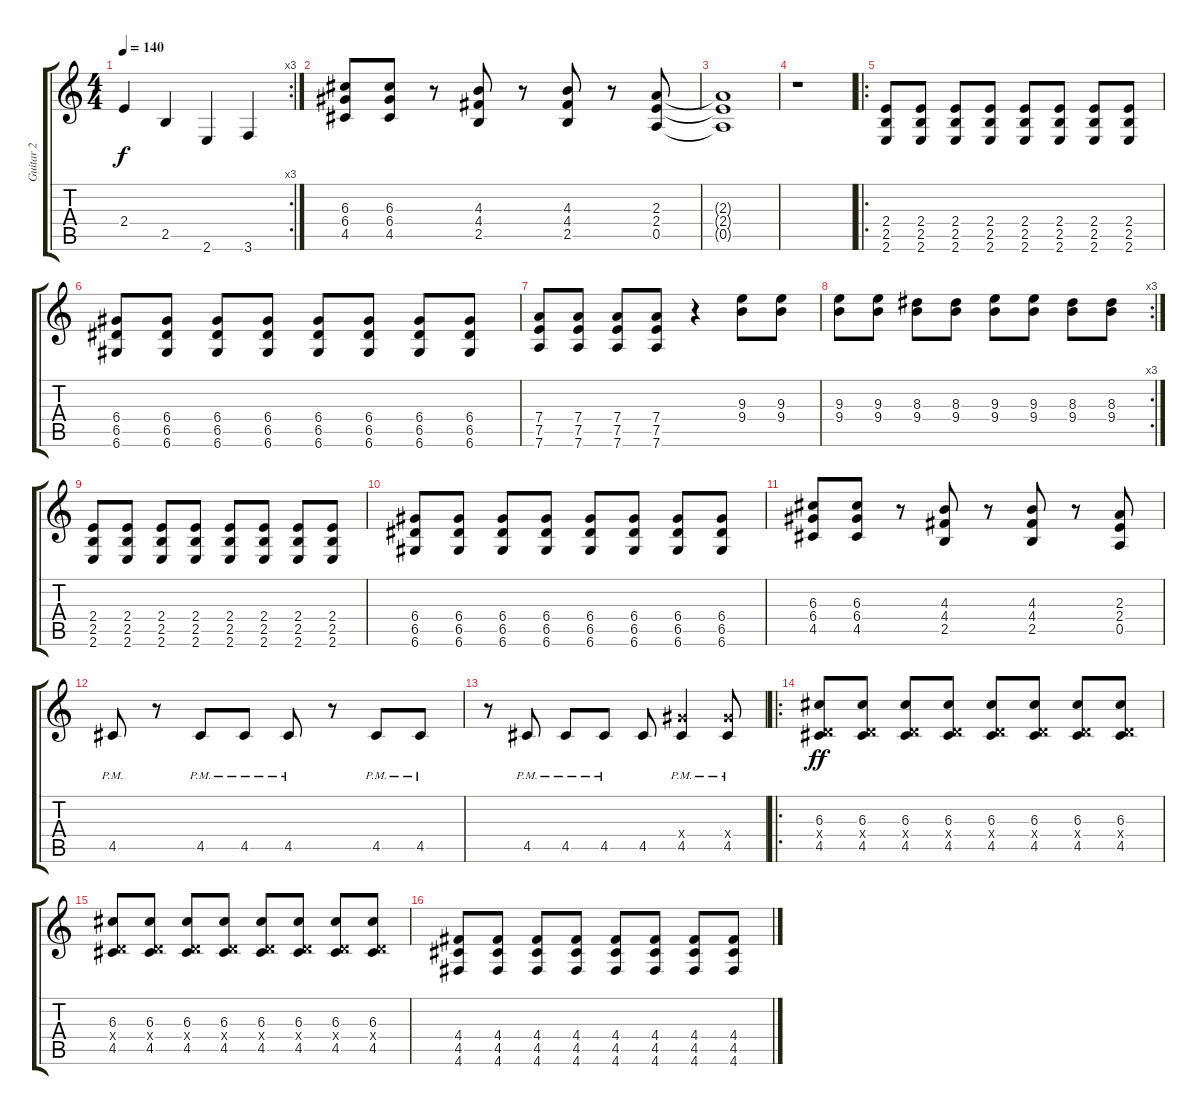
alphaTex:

\track ("Guitar 2" "Guitar 2") {instrument distortionguitar}
\staff {score tabs}
\tuning (E4 B3 G3 D3 A2 D2) {hide}
\rc 3
\ts (4 4)
\tempo 140
\clef g2
\ks c
2.4{t}.4{dy f} 2.5.4 2.6.4 3.6.4 |
(6.3 6.4 4.5).8 (6.3 6.4 4.5).8 r.8 (4.3 4.4 2.5).8 r.8 (4.3 4.4 2.5).8 r.8 (2.3 2.4 0.5).8 |
(2.3{t} 2.4{t} 0.5{t}).1 |
r.1 |
\ro
(2.4 2.5 2.6).8 (2.4 2.5 2.6).8 (2.4 2.5 2.6).8 (2.4 2.5 2.6).8 (2.4 2.5 2.6).8 (2.4 2.5 2.6).8 (2.4 2.5 2.6).8 (2.4 2.5 2.6).8 |
(6.4 6.5 6.6).8 (6.4 6.5 6.6).8 (6.4 6.5 6.6).8 (6.4 6.5 6.6).8 (6.4 6.5 6.6).8 (6.4 6.5 6.6).8 (6.4 6.5 6.6).8 (6.4 6.5 6.6).8 |
(7.4 7.5 7.6).8 (7.4 7.5 7.6).8 (7.4 7.5 7.6).8 (7.4 7.5 7.6).8 r.4 (9.3 9.4).8 (9.3 9.4).8 |
\rc 3
(9.3 9.4).8 (9.3 9.4).8 (8.3 9.4).8 (8.3 9.4).8 (9.3 9.4).8 (9.3 9.4).8 (8.3 9.4).8 (8.3 9.4).8 |
(2.4 2.5 2.6).8 (2.4 2.5 2.6).8 (2.4 2.5 2.6).8 (2.4 2.5 2.6).8 (2.4 2.5 2.6).8 (2.4 2.5 2.6).8 (2.4 2.5 2.6).8 (2.4 2.5 2.6).8 |
(6.4 6.5 6.6).8 (6.4 6.5 6.6).8 (6.4 6.5 6.6).8 (6.4 6.5 6.6).8 (6.4 6.5 6.6).8 (6.4 6.5 6.6).8 (6.4 6.5 6.6).8 (6.4 6.5 6.6).8 |
(6.3 6.4 4.5).8 (6.3 6.4 4.5).8 r.8 (4.3 4.4 2.5).8 r.8 (4.3 4.4 2.5).8 r.8 (2.3 2.4 0.5).8 |
4.5{pm}.8 r.8 4.5{pm}.8 4.5{pm}.8 4.5{pm}.8 r.8 4.5{pm}.8 4.5{pm}.8 |
r.8 4.5{pm}.8 4.5{pm}.8 4.5{pm}.8 4.5.8 (6.4{pm x} 4.5{pm}).4 (6.4{pm x} 4.5{pm}).8 |
\ro
(6.3 0.4{x} 4.5).8{dy ff} (6.3 0.4{x} 4.5).8 (6.3 0.4{x} 4.5).8 (6.3 0.4{x} 4.5).8 (6.3 0.4{x} 4.5).8 (6.3 0.4{x} 4.5).8 (6.3 0.4{x} 4.5).8 (6.3 0.4{x} 4.5).8 |
(6.3 0.4{x} 4.5).8 (6.3 0.4{x} 4.5).8 (6.3 0.4{x} 4.5).8 (6.3 0.4{x} 4.5).8 (6.3 0.4{x} 4.5).8 (6.3 0.4{x} 4.5).8 (6.3 0.4{x} 4.5).8 (6.3 0.4{x} 4.5).8 |
(4.4 4.5 4.6).8 (4.4 4.5 4.6).8 (4.4 4.5 4.6).8 (4.4 4.5 4.6).8 (4.4 4.5 4.6).8 (4.4 4.5 4.6).8 (4.4 4.5 4.6).8 (4.4 4.5 4.6).8
